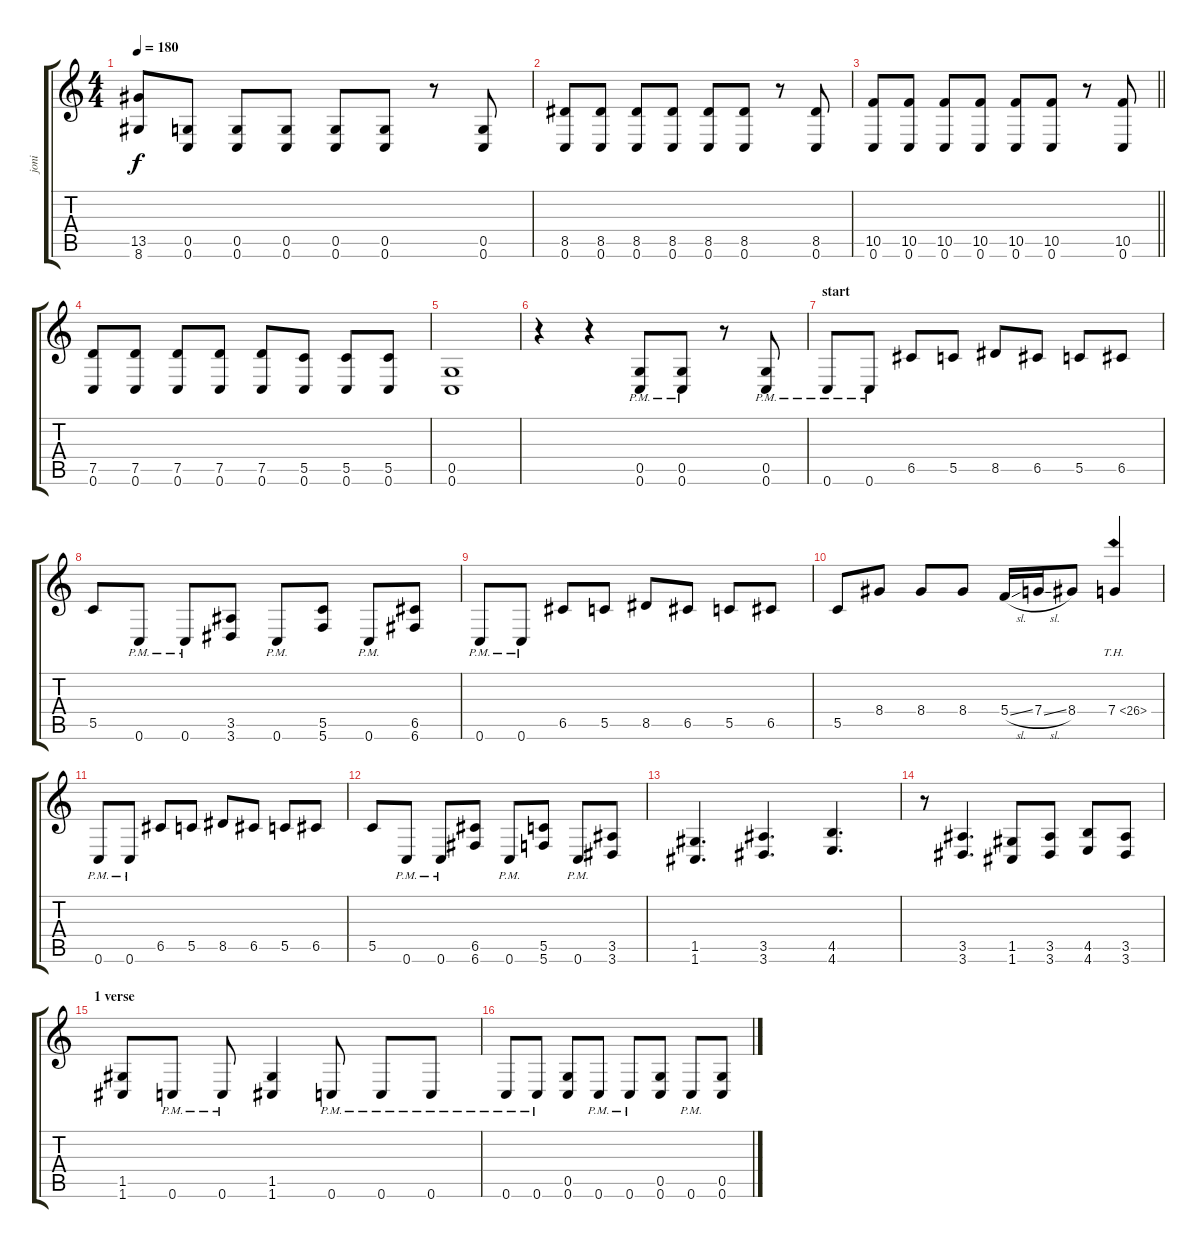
\track ("joni" "joni") {instrument distortionguitar}
\staff {score tabs}
\tuning (D4 A3 F3 C3 G2 C2) {hide}
\ts (4 4)
\tempo 180
\clef g2
\ks c
(13.5 8.6).8{dy f} (0.5 0.6).8 (0.5 0.6).8 (0.5 0.6).8 (0.5 0.6).8 (0.5 0.6).8 r.8 (0.5 0.6).8 |
(8.5 0.6).8 (8.5 0.6).8 (8.5 0.6).8 (8.5 0.6).8 (8.5 0.6).8 (8.5 0.6).8 r.8 (8.5 0.6).8 |
\barLineRight lightlight
(10.5 0.6).8 (10.5 0.6).8 (10.5 0.6).8 (10.5 0.6).8 (10.5 0.6).8 (10.5 0.6).8 r.8 (10.5 0.6).8 |
(7.5 0.6).8 (7.5 0.6).8 (7.5 0.6).8 (7.5 0.6).8 (7.5 0.6).8 (5.5 0.6).8 (5.5 0.6).8 (5.5 0.6).8 |
(0.5 0.6).1 |
r.4 r.4 (0.5 0.6{pm}).8 (0.5 0.6{pm}).8 r.8 (0.5 0.6{pm}).8 |
\section ("" "start")
0.6{pm}.8 0.6{pm}.8 6.5.8 5.5.8 8.5.8 6.5.8 5.5.8 6.5.8 |
5.5.8 0.6{pm}.8 0.6{pm}.8 (3.5 3.6).8 0.6{pm}.8 (5.5 5.6).8 0.6{pm}.8 (6.5 6.6).8 |
0.6{pm}.8 0.6{pm}.8 6.5.8 5.5.8 8.5.8 6.5.8 5.5.8 6.5.8 |
5.5.8 8.4.8 8.4.8 8.4.8 5.4{sl}.16 7.4{sl}.16 8.4.8 7.4{th 19}.4 |
0.6{pm}.8 0.6{pm}.8 6.5.8 5.5.8 8.5.8 6.5.8 5.5.8 6.5.8 |
5.5.8 0.6{pm}.8 0.6{pm}.8 (6.5 6.6).8 0.6{pm}.8 (5.5 5.6).8 0.6{pm}.8 (3.5 3.6).8 |
(1.5 1.6).4{d} (3.5 3.6).4{d} (4.5 4.6).4{d} |
r.8 (3.5 3.6).4{d} (1.5 1.6).8 (3.5 3.6).8 (4.5 4.6).8 (3.5 3.6).8 |
\section ("" "1 verse")
(1.5 1.6).8 0.6{pm}.8 0.6{pm}.8 (1.5 1.6).4 0.6{pm}.8 0.6{pm}.8 0.6{pm}.8 |
0.6{pm}.8 0.6{pm}.8 (0.5 0.6).8 0.6{pm}.8 0.6{pm}.8 (0.5 0.6).8 0.6{pm}.8 (0.5 0.6).8
